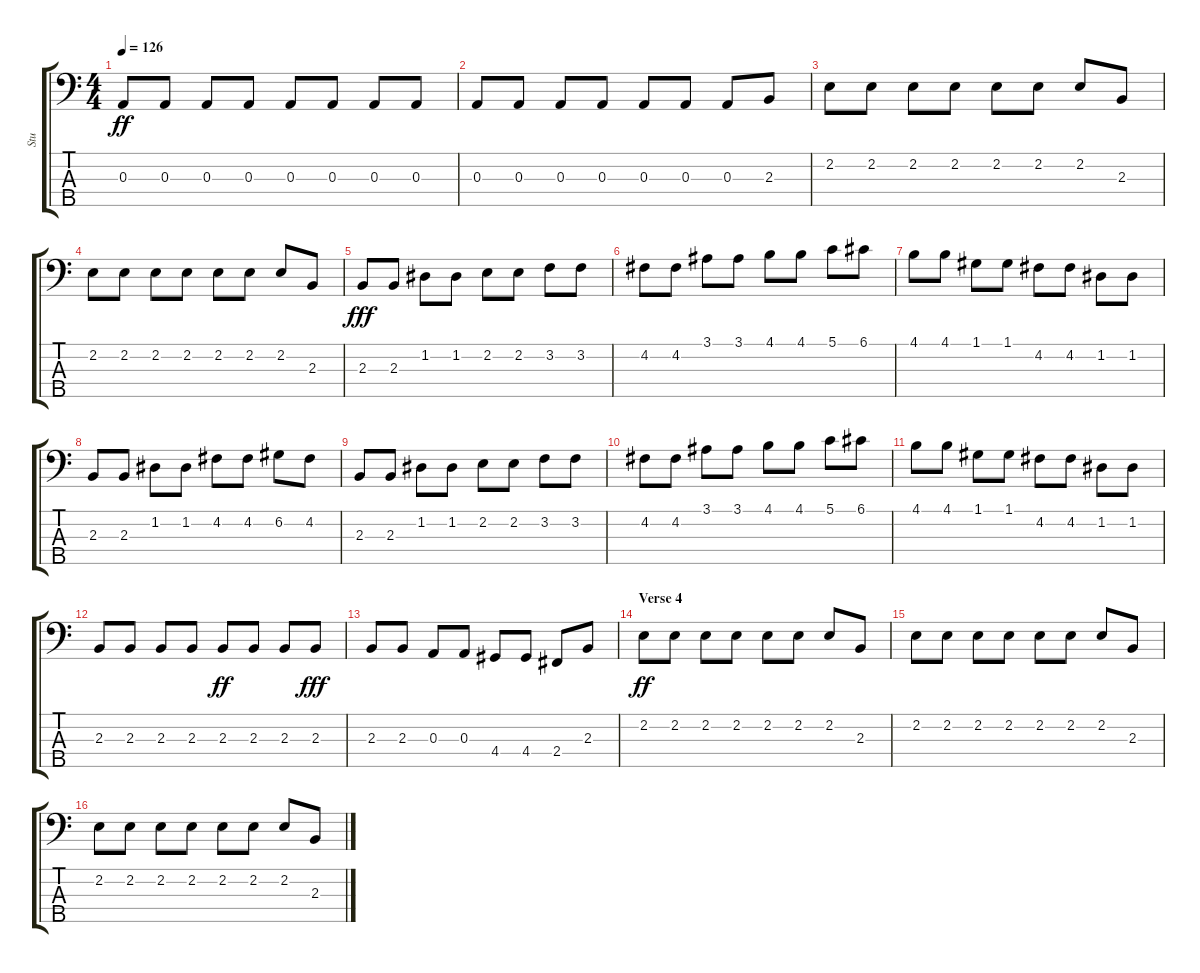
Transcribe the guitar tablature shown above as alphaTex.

\track ("Stu" "Stu") {instrument electricbassfinger}
\staff {score tabs}
\tuning (G2 D2 A1 E1 B0) {hide}
\ts (4 4)
\tempo 126
\clef f4
\ks c
0.3.8{dy ff} 0.3.8 0.3.8 0.3.8 0.3.8 0.3.8 0.3.8 0.3.8 |
0.3.8 0.3.8 0.3.8 0.3.8 0.3.8 0.3.8 0.3.8 2.3.8 |
2.2.8 2.2.8 2.2.8 2.2.8 2.2.8 2.2.8 2.2.8 2.3.8 |
2.2.8 2.2.8 2.2.8 2.2.8 2.2.8 2.2.8 2.2.8 2.3.8 |
2.3.8{dy fff} 2.3.8 1.2.8 1.2.8 2.2.8 2.2.8 3.2.8 3.2.8 |
4.2.8 4.2.8 3.1.8 3.1.8 4.1.8 4.1.8 5.1.8 6.1.8 |
4.1.8 4.1.8 1.1.8 1.1.8 4.2.8 4.2.8 1.2.8 1.2.8 |
2.3.8 2.3.8 1.2.8 1.2.8 4.2.8 4.2.8 6.2.8 4.2.8 |
2.3.8 2.3.8 1.2.8 1.2.8 2.2.8 2.2.8 3.2.8 3.2.8 |
4.2.8 4.2.8 3.1.8 3.1.8 4.1.8 4.1.8 5.1.8 6.1.8 |
4.1.8 4.1.8 1.1.8 1.1.8 4.2.8 4.2.8 1.2.8 1.2.8 |
2.3.8 2.3.8 2.3.8 2.3.8 2.3.8{dy ff} 2.3.8 2.3.8 2.3.8{dy fff} |
2.3.8 2.3.8 0.3.8 0.3.8 4.4.8 4.4.8 2.4.8 2.3.8 |
\section ("" "Verse 4")
2.2.8{dy ff} 2.2.8 2.2.8 2.2.8 2.2.8 2.2.8 2.2.8 2.3.8 |
2.2.8 2.2.8 2.2.8 2.2.8 2.2.8 2.2.8 2.2.8 2.3.8 |
2.2.8 2.2.8 2.2.8 2.2.8 2.2.8 2.2.8 2.2.8 2.3.8
